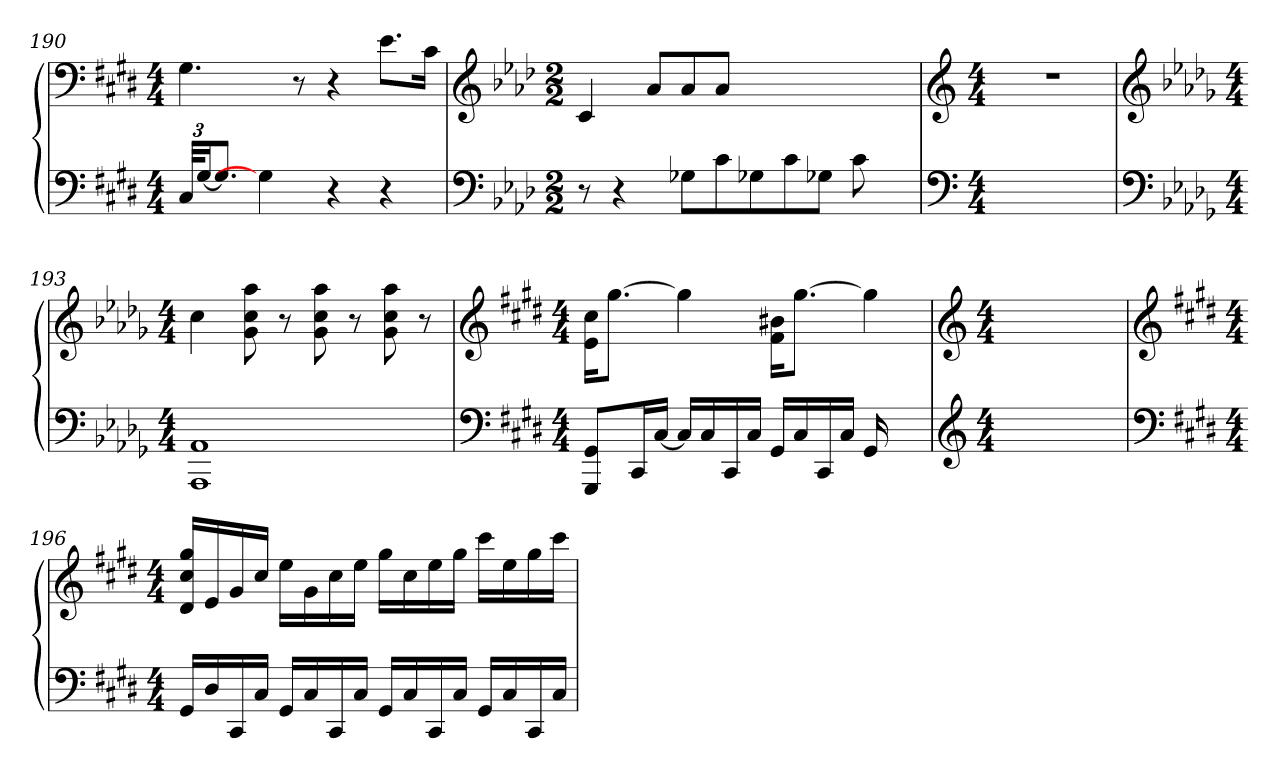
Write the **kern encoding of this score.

**kern	**kern
*part2	*part1
*staff2	*staff1
*clefF4	*clefF4
*k[f#c#g#d#]	*k[f#c#g#d#]
*M4/4	*M4/4
=190	=190
48C#/KLL	4.G#\
[24G#/J	.
8.G#/J]	.
4G#\]	.
.	8r
4r	4r
4r	8.e\L
.	16c#\Jk
=191	=191
*clefF4	*clefG2
*k[b-e-a-d-]	*k[b-e-a-d-]
*M2/2	*M2/2
8r	4c/
4r	.
.	8a-/L
8G-X\L	8a-/
8c\	8a-/J
8G-X\	4.ryy
8c\	.
8G-X\J	.
8c\	4ryy
8ryy	.
=192	=192
*clefF4	*clefG2
*M4/4	*M4/4
1ryy	1r
=193	=193
*clefF4	*clefG2
*k[b-e-a-d-g-]	*k[b-e-a-d-g-]
*M4/4	*M4/4
1AA- 1AAA-	4cc\
.	8aa-\ 8cc 8g-
.	8r
.	8aa-\ 8cc 8g-
.	8r
.	8aa-\ 8cc 8g-
.	8r
=194	=194
*clefF4	*clefG2
*k[f#c#g#d#]	*k[f#c#g#d#]
*M4/4	*M4/4
8GG#/ 8GGG#L	16cc#\ 16eKL
.	[8.gg#\J
16CC#/L	.
[16C#/JJ	.
16C#/LL]	4gg#\]
16C#/	.
16CC#/	.
16C#/JJ	.
16GG#/LL	16b#X\ 16f#KL
16C#/	[8.gg#\J
16CC#/	.
16C#/JJ	.
16GG#	4gg#\]
8.ryy	.
=195	=195
*clefG2	*clefG2
*M4/4	*M4/4
1ryy	1ryy
=196	=196
*clefF4	*clefG2
*k[f#c#g#d#]	*k[f#c#g#d#]
*M4/4	*M4/4
16GG#/LL	16gg#/ 16cc# 16d#LL
16D#/	16e/
16CC#/	16g#/
16C#/JJ	16cc#/JJ
16GG#/LL	16ee\LL
16C#/	16g#\
16CC#/	16cc#\
16C#/JJ	16ee\JJ
16GG#/LL	16gg#\LL
16C#/	16cc#\
16CC#/	16ee\
16C#/JJ	16gg#\JJ
16GG#/LL	16ccc#\LL
16C#/	16ee\
16CC#/	16gg#\
16C#/JJ	16ccc#\JJ
=	=
*-	*-
